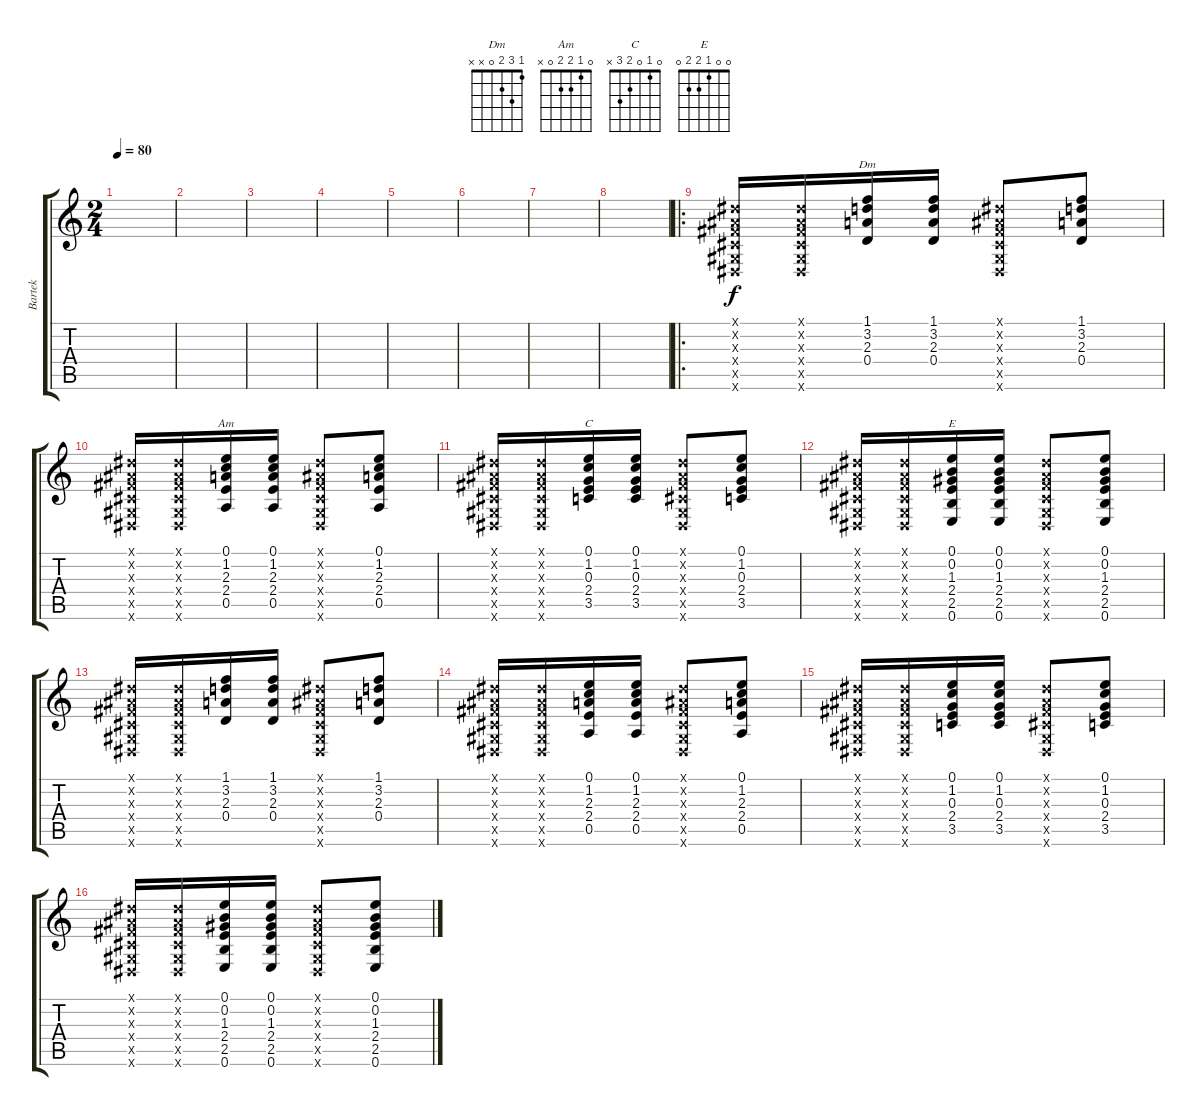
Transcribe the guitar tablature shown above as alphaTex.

\track ("Bartek" "Bartek") {instrument electricguitarclean}
\staff {score tabs}
\tuning (E4 B3 G3 D3 A2 E2) {hide}
\chord ("Dm" 1 3 2 0 x x)
\chord ("Am" 0 1 2 2 0 x)
\chord ("C" 0 1 0 2 3 x)
\chord ("E" 0 0 1 2 2 0)
\ts (2 4)
\tempo 80
\clef g2
\ks c
|
|
|
|
|
|
|
|
\ro
(-1.1{x} -1.2{x} -1.3{x} -1.4{x} -1.5{x} -1.6{x}).16 (-1.1{x} -1.2{x} -1.3{x} -1.4{x} -1.5{x} -1.6{x}).16 (1.1 3.2 2.3 0.4).16{ch "Dm"} (1.1 3.2 2.3 0.4).16 (-1.1{x} -1.2{x} -1.3{x} -1.4{x} -1.5{x} -1.6{x}).8 (1.1 3.2 2.3 0.4).8 |
(-1.1{x} -1.2{x} -1.3{x} -1.4{x} -1.5{x} -1.6{x}).16 (-1.1{x} -1.2{x} -1.3{x} -1.4{x} -1.5{x} -1.6{x}).16 (0.1 1.2 2.3 2.4 0.5).16{ch "Am"} (0.1 1.2 2.3 2.4 0.5).16 (-1.1{x} -1.2{x} -1.3{x} -1.4{x} -1.5{x} -1.6{x}).8 (0.1 1.2 2.3 2.4 0.5).8 |
(-1.1{x} -1.2{x} -1.3{x} -1.4{x} -1.5{x} -1.6{x}).16 (-1.1{x} -1.2{x} -1.3{x} -1.4{x} -1.5{x} -1.6{x}).16 (0.1 1.2 0.3 2.4 3.5).16{ch "C"} (0.1 1.2 0.3 2.4 3.5).16 (-1.1{x} -1.2{x} -1.3{x} -1.4{x} -1.5{x} -1.6{x}).8 (0.1 1.2 0.3 2.4 3.5).8 |
(-1.1{x} -1.2{x} -1.3{x} -1.4{x} -1.5{x} -1.6{x}).16 (-1.1{x} -1.2{x} -1.3{x} -1.4{x} -1.5{x} -1.6{x}).16 (0.1 0.2 1.3 2.4 2.5 0.6).16{ch "E"} (0.1 0.2 1.3 2.4 2.5 0.6).16 (-1.1{x} -1.2{x} -1.3{x} -1.4{x} -1.5{x} -1.6{x}).8 (0.1 0.2 1.3 2.4 2.5 0.6).8 |
(-1.1{x} -1.2{x} -1.3{x} -1.4{x} -1.5{x} -1.6{x}).16 (-1.1{x} -1.2{x} -1.3{x} -1.4{x} -1.5{x} -1.6{x}).16 (1.1 3.2 2.3 0.4).16 (1.1 3.2 2.3 0.4).16 (-1.1{x} -1.2{x} -1.3{x} -1.4{x} -1.5{x} -1.6{x}).8 (1.1 3.2 2.3 0.4).8 |
(-1.1{x} -1.2{x} -1.3{x} -1.4{x} -1.5{x} -1.6{x}).16 (-1.1{x} -1.2{x} -1.3{x} -1.4{x} -1.5{x} -1.6{x}).16 (0.1 1.2 2.3 2.4 0.5).16 (0.1 1.2 2.3 2.4 0.5).16 (-1.1{x} -1.2{x} -1.3{x} -1.4{x} -1.5{x} -1.6{x}).8 (0.1 1.2 2.3 2.4 0.5).8 |
(-1.1{x} -1.2{x} -1.3{x} -1.4{x} -1.5{x} -1.6{x}).16 (-1.1{x} -1.2{x} -1.3{x} -1.4{x} -1.5{x} -1.6{x}).16 (0.1 1.2 0.3 2.4 3.5).16 (0.1 1.2 0.3 2.4 3.5).16 (-1.1{x} -1.2{x} -1.3{x} -1.4{x} -1.5{x} -1.6{x}).8 (0.1 1.2 0.3 2.4 3.5).8 |
(-1.1{x} -1.2{x} -1.3{x} -1.4{x} -1.5{x} -1.6{x}).16 (-1.1{x} -1.2{x} -1.3{x} -1.4{x} -1.5{x} -1.6{x}).16 (0.1 0.2 1.3 2.4 2.5 0.6).16 (0.1 0.2 1.3 2.4 2.5 0.6).16 (-1.1{x} -1.2{x} -1.3{x} -1.4{x} -1.5{x} -1.6{x}).8 (0.1 0.2 1.3 2.4 2.5 0.6).8
